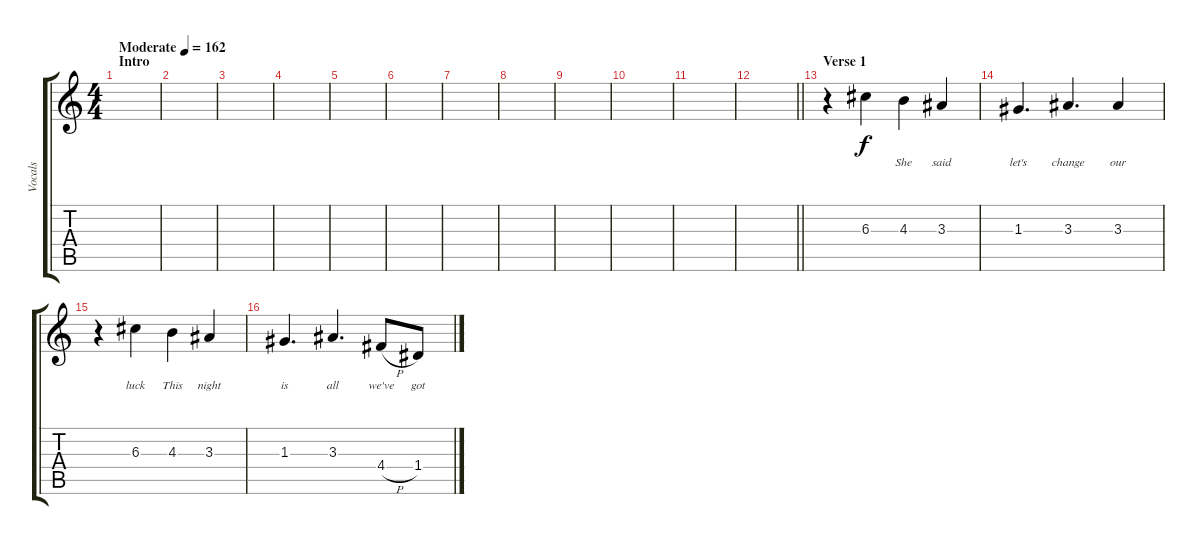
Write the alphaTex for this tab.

\track ("Vocals" "Vocals") {instrument electricbasspick}
\staff {score tabs}
\tuning (E4 B3 G3 D3 A2 E2) {hide}
\ts (4 4)
\section ("" "Intro")
\tempo (162 "Moderate")
\clef g2
\ks c
|
|
|
|
|
|
|
|
|
|
|
\barLineRight lightlight
|
\section ("" "Verse 1")
r.4 6.3.4{lyrics (0 "") lyrics (1 "") lyrics (2 "") lyrics (3 "") lyrics (4 "")} 4.3.4{lyrics (0 "She") lyrics (1 "") lyrics (2 "") lyrics (3 "") lyrics (4 "")} 3.3.4{lyrics (0 "said") lyrics (1 "") lyrics (2 "") lyrics (3 "") lyrics (4 "")} |
1.3.4{d lyrics (0 "let's") lyrics (1 "") lyrics (2 "") lyrics (3 "") lyrics (4 "")} 3.3.4{d lyrics (0 "change") lyrics (1 "") lyrics (2 "") lyrics (3 "") lyrics (4 "")} 3.3.4{lyrics (0 "our") lyrics (1 "") lyrics (2 "") lyrics (3 "") lyrics (4 "")} |
r.4 6.3.4{lyrics (0 "luck") lyrics (1 "") lyrics (2 "") lyrics (3 "") lyrics (4 "")} 4.3.4{lyrics (0 "This") lyrics (1 "") lyrics (2 "") lyrics (3 "") lyrics (4 "")} 3.3.4{lyrics (0 "night") lyrics (1 "") lyrics (2 "") lyrics (3 "") lyrics (4 "")} |
1.3.4{d lyrics (0 "is") lyrics (1 "") lyrics (2 "") lyrics (3 "") lyrics (4 "")} 3.3.4{d lyrics (0 "all") lyrics (1 "") lyrics (2 "") lyrics (3 "") lyrics (4 "")} 4.4{h}.8{lyrics (0 "we've") lyrics (1 "") lyrics (2 "") lyrics (3 "") lyrics (4 "")} 1.4.8{lyrics (0 "got") lyrics (1 "") lyrics (2 "") lyrics (3 "") lyrics (4 "")}
